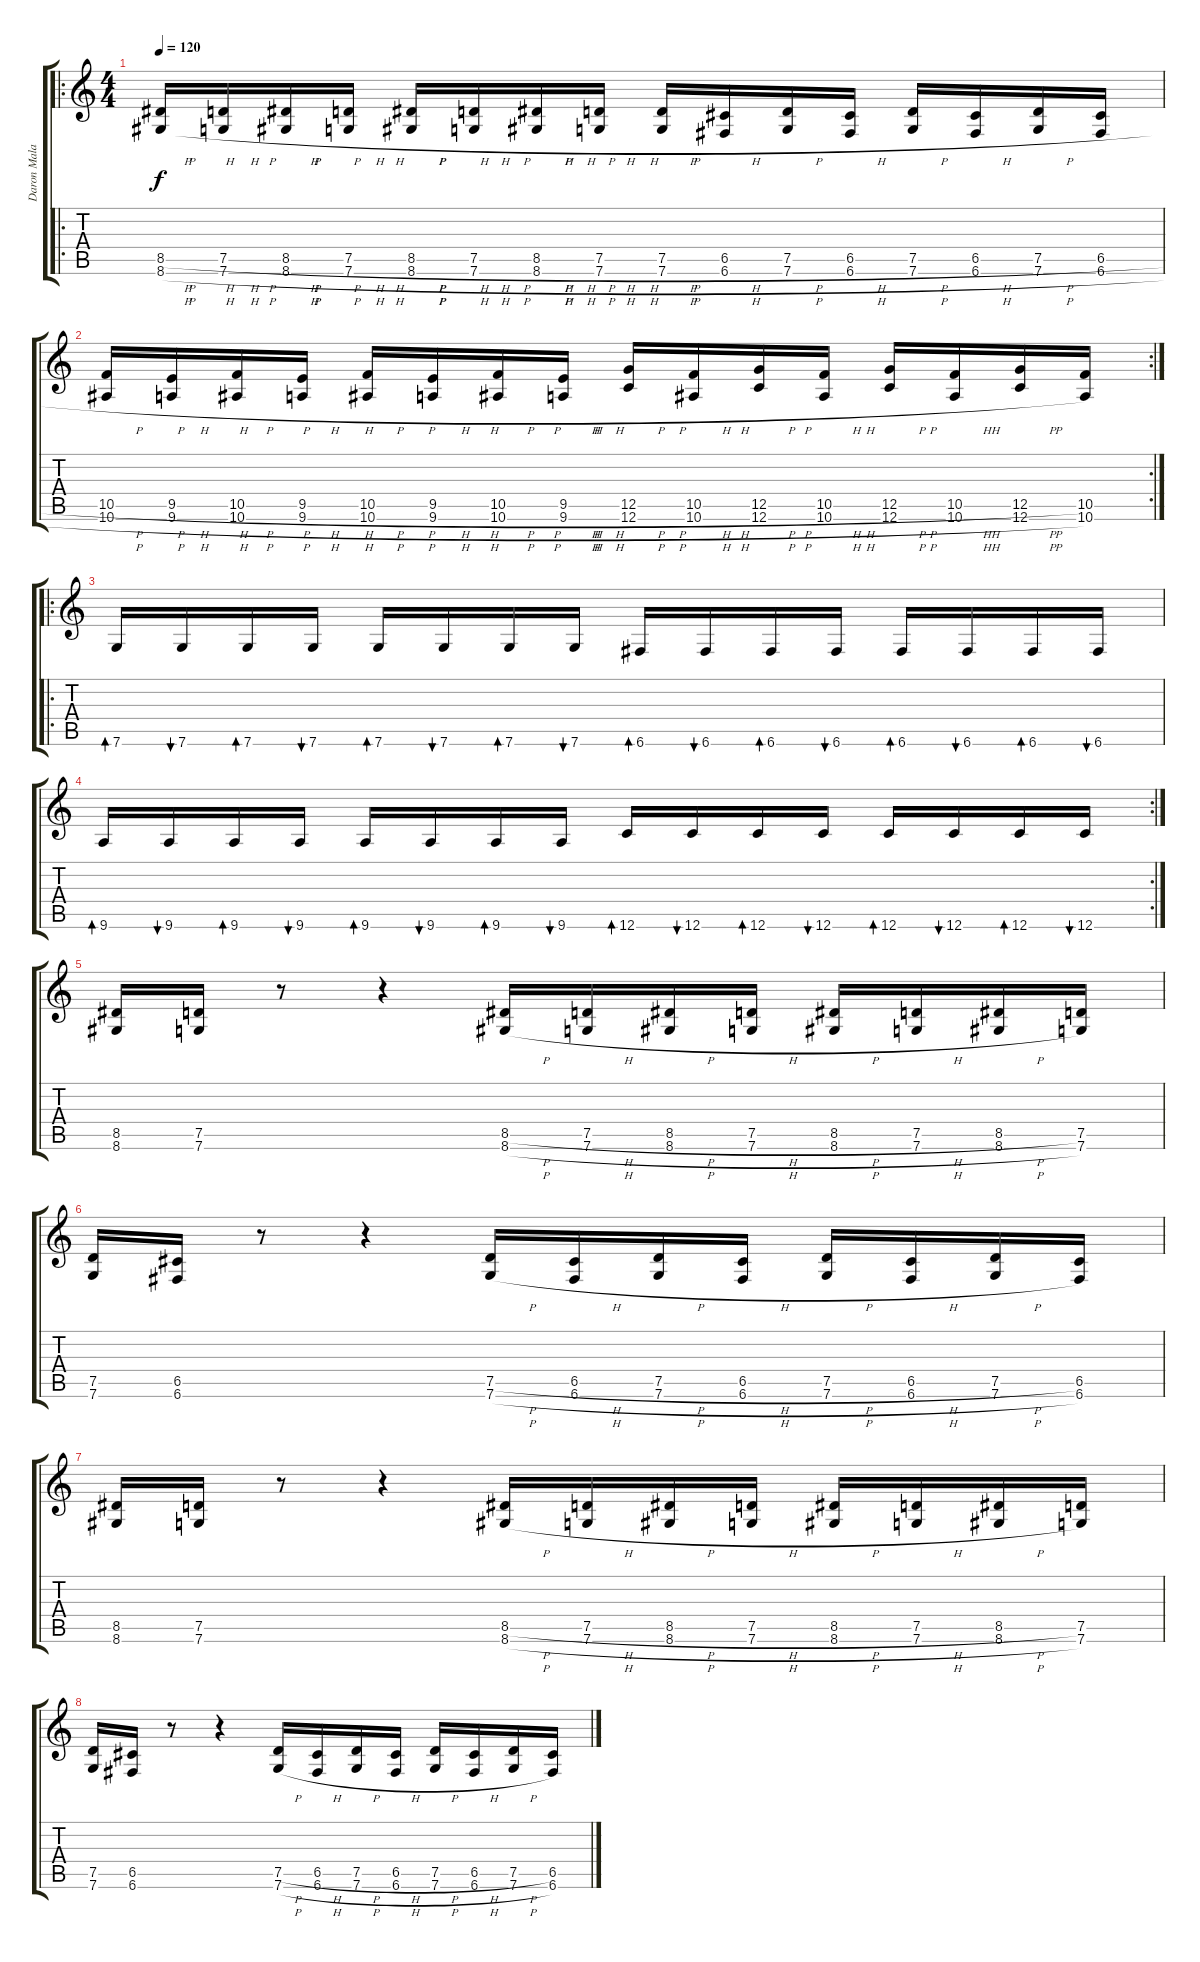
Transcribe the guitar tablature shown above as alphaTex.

\track ("Daron Malakian (Distortion)" "Daron Mala") {instrument overdrivenguitar}
\staff {score tabs}
\tuning (D4 A3 F3 C3 G2 C2) {hide}
\ro
\ts (4 4)
\tempo 120
\clef g2
\ks c
(8.5{h} 8.6{h}).16{dy f} (7.5{h} 7.6{h}).16 (8.5{h} 8.6{h}).16 (7.5{h} 7.6{h}).16 (8.5{h} 8.6{h}).16 (7.5{h} 7.6{h}).16 (8.5{h} 8.6{h}).16 (7.5{h} 7.6{h}).16 (7.5{h} 7.6{h}).16 (6.5{h} 6.6{h}).16 (7.5{h} 7.6{h}).16 (6.5{h} 6.6{h}).16 (7.5{h} 7.6{h}).16 (6.5{h} 6.6{h}).16 (7.5{h} 7.6{h}).16 (6.5{h} 6.6{h}).16 |
\rc 2
(10.5{h} 10.6{h}).16 (9.5{h} 9.6{h}).16 (10.5{h} 10.6{h}).16 (9.5{h} 9.6{h}).16 (10.5{h} 10.6{h}).16 (9.5{h} 9.6{h}).16 (10.5{h} 10.6{h}).16 (9.5{h} 9.6{h}).16 (12.5{h} 12.6{h}).16 (10.5{h} 10.6{h}).16 (12.5{h} 12.6{h}).16 (10.5{h} 10.6{h}).16 (12.5{h} 12.6{h}).16 (10.5{h} 10.6{h}).16 (12.5{h} 12.6{h}).16 (10.5 10.6).16 |
\ro
7.6.16{bd 60} 7.6.16{bu 60} 7.6.16{bd 60} 7.6.16{bu 60} 7.6.16{bd 60} 7.6.16{bu 60} 7.6.16{bd 60} 7.6.16{bu 60} 6.6.16{bd 60} 6.6.16{bu 60} 6.6.16{bd 60} 6.6.16{bu 60} 6.6.16{bd 60} 6.6.16{bu 60} 6.6.16{bd 60} 6.6.16{bu 60} |
\rc 2
9.6.16{bd 60} 9.6.16{bu 60} 9.6.16{bd 60} 9.6.16{bu 60} 9.6.16{bd 60} 9.6.16{bu 60} 9.6.16{bd 60} 9.6.16{bu 60} 12.6.16{bd 60} 12.6.16{bu 60} 12.6.16{bd 60} 12.6.16{bu 60} 12.6.16{bd 60} 12.6.16{bu 60} 12.6.16{bd 60} 12.6.16{bu 60} |
(8.5 8.6).16 (7.5 7.6).16 r.8 r.4 (8.5{h} 8.6{h}).16 (7.5{h} 7.6{h}).16 (8.5{h} 8.6{h}).16 (7.5{h} 7.6{h}).16 (8.5{h} 8.6{h}).16 (7.5{h} 7.6{h}).16 (8.5{h} 8.6{h}).16 (7.5 7.6).16 |
(7.5 7.6).16 (6.5 6.6).16 r.8 r.4 (7.5{h} 7.6{h}).16 (6.5{h} 6.6{h}).16 (7.5{h} 7.6{h}).16 (6.5{h} 6.6{h}).16 (7.5{h} 7.6{h}).16 (6.5{h} 6.6{h}).16 (7.5{h} 7.6{h}).16 (6.5 6.6).16 |
(8.5 8.6).16 (7.5 7.6).16 r.8 r.4 (8.5{h} 8.6{h}).16 (7.5{h} 7.6{h}).16 (8.5{h} 8.6{h}).16 (7.5{h} 7.6{h}).16 (8.5{h} 8.6{h}).16 (7.5{h} 7.6{h}).16 (8.5{h} 8.6{h}).16 (7.5 7.6).16 |
(7.5 7.6).16 (6.5 6.6).16 r.8 r.4 (7.5{h} 7.6{h}).16 (6.5{h} 6.6{h}).16 (7.5{h} 7.6{h}).16 (6.5{h} 6.6{h}).16 (7.5{h} 7.6{h}).16 (6.5{h} 6.6{h}).16 (7.5{h} 7.6{h}).16 (6.5 6.6).16
